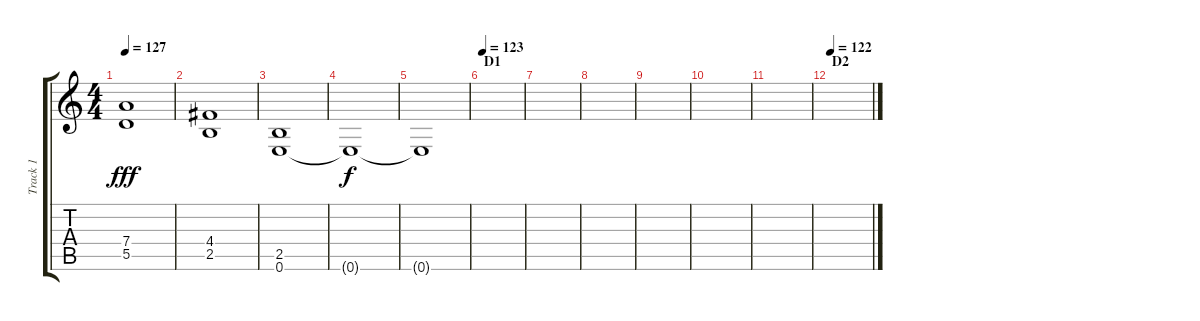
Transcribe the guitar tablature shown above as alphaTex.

\track ("Track 1" "Track 1") {instrument distortionguitar}
\staff {score tabs}
\tuning (E4 B3 G3 D3 A2 E2) {hide}
\ts (4 4)
\tempo 127
\clef g2
\ks c
(7.4 5.5).1{dy fff} |
(4.4 2.5).1 |
(2.5 0.6).1 |
0.6{t}.1{dy f} |
0.6{t}.1{volume 0} |
\section ("" "D1")
\tempo 123
|
|
|
|
|
|
\section ("" "D2")
\tempo 122
